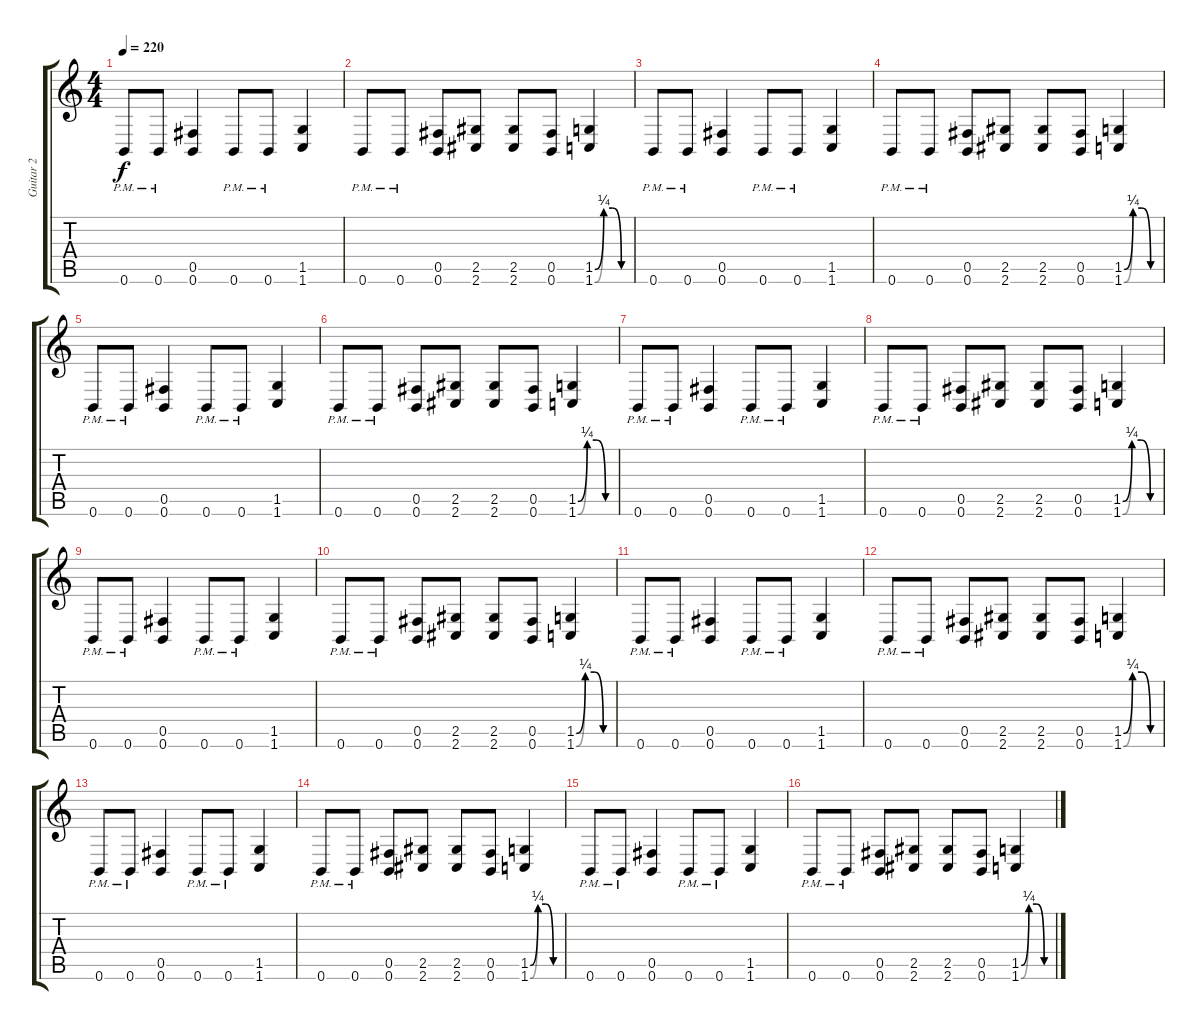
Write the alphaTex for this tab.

\track ("Guitar 2" "Guitar 2") {instrument distortionguitar}
\staff {score tabs}
\tuning (Db4 Ab3 E3 B2 Gb2 B1) {hide}
\ts (4 4)
\tempo 220
\clef g2
\ks c
0.6{pm}.8{dy f} 0.6{pm}.8 (0.5 0.6).4 0.6{pm}.8 0.6{pm}.8 (1.5 1.6).4 |
0.6{pm}.8 0.6{pm}.8 (0.5 0.6).8 (2.5 2.6).8 (2.5 2.6).8 (0.5 0.6).8 (1.5{be (custom 0 0 15 1 30 1 45 0 60 0)} 1.6{be (custom 0 0 15 1 30 1 45 0 60 0)}).4 |
0.6{pm}.8 0.6{pm}.8 (0.5 0.6).4 0.6{pm}.8 0.6{pm}.8 (1.5 1.6).4 |
0.6{pm}.8 0.6{pm}.8 (0.5 0.6).8 (2.5 2.6).8 (2.5 2.6).8 (0.5 0.6).8 (1.5{be (custom 0 0 15 1 30 1 45 0 60 0)} 1.6{be (custom 0 0 15 1 30 1 45 0 60 0)}).4 |
0.6{pm}.8 0.6{pm}.8 (0.5 0.6).4 0.6{pm}.8 0.6{pm}.8 (1.5 1.6).4 |
0.6{pm}.8 0.6{pm}.8 (0.5 0.6).8 (2.5 2.6).8 (2.5 2.6).8 (0.5 0.6).8 (1.5{be (custom 0 0 15 1 30 1 45 0 60 0)} 1.6{be (custom 0 0 15 1 30 1 45 0 60 0)}).4 |
0.6{pm}.8 0.6{pm}.8 (0.5 0.6).4 0.6{pm}.8 0.6{pm}.8 (1.5 1.6).4 |
0.6{pm}.8 0.6{pm}.8 (0.5 0.6).8 (2.5 2.6).8 (2.5 2.6).8 (0.5 0.6).8 (1.5{be (custom 0 0 15 1 30 1 45 0 60 0)} 1.6{be (custom 0 0 15 1 30 1 45 0 60 0)}).4 |
0.6{pm}.8 0.6{pm}.8 (0.5 0.6).4 0.6{pm}.8 0.6{pm}.8 (1.5 1.6).4 |
0.6{pm}.8 0.6{pm}.8 (0.5 0.6).8 (2.5 2.6).8 (2.5 2.6).8 (0.5 0.6).8 (1.5{be (custom 0 0 15 1 30 1 45 0 60 0)} 1.6{be (custom 0 0 15 1 30 1 45 0 60 0)}).4 |
0.6{pm}.8 0.6{pm}.8 (0.5 0.6).4 0.6{pm}.8 0.6{pm}.8 (1.5 1.6).4 |
0.6{pm}.8 0.6{pm}.8 (0.5 0.6).8 (2.5 2.6).8 (2.5 2.6).8 (0.5 0.6).8 (1.5{be (custom 0 0 15 1 30 1 45 0 60 0)} 1.6{be (custom 0 0 15 1 30 1 45 0 60 0)}).4 |
0.6{pm}.8 0.6{pm}.8 (0.5 0.6).4 0.6{pm}.8 0.6{pm}.8 (1.5 1.6).4 |
0.6{pm}.8 0.6{pm}.8 (0.5 0.6).8 (2.5 2.6).8 (2.5 2.6).8 (0.5 0.6).8 (1.5{be (custom 0 0 15 1 30 1 45 0 60 0)} 1.6{be (custom 0 0 15 1 30 1 45 0 60 0)}).4 |
0.6{pm}.8 0.6{pm}.8 (0.5 0.6).4 0.6{pm}.8 0.6{pm}.8 (1.5 1.6).4 |
0.6{pm}.8 0.6{pm}.8 (0.5 0.6).8 (2.5 2.6).8 (2.5 2.6).8 (0.5 0.6).8 (1.5{be (custom 0 0 15 1 30 1 45 0 60 0)} 1.6{be (custom 0 0 15 1 30 1 45 0 60 0)}).4
